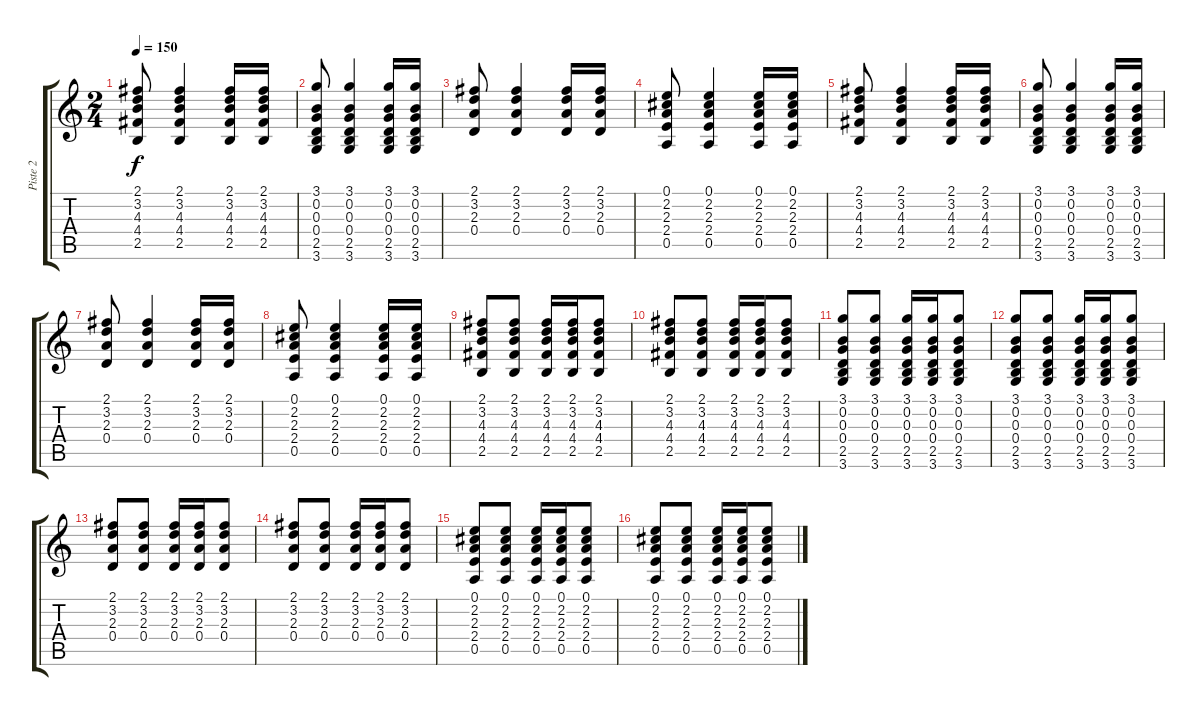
\track ("Piste 2" "Piste 2") {instrument acousticguitarsteel}
\staff {score tabs}
\tuning (E4 B3 G3 D3 A2 E2) {hide}
\ts (2 4)
\tempo 150
\clef g2
\ks c
(2.1 3.2 4.3 4.4 2.5).8{dy f} (2.1 3.2 4.3 4.4 2.5).4 (2.1 3.2 4.3 4.4 2.5).16 (2.1 3.2 4.3 4.4 2.5).16 |
(3.1 0.2 0.3 0.4 2.5 3.6).8 (3.1 0.2 0.3 0.4 2.5 3.6).4 (3.1 0.2 0.3 0.4 2.5 3.6).16 (3.1 0.2 0.3 0.4 2.5 3.6).16 |
(2.1 3.2 2.3 0.4).8 (2.1 3.2 2.3 0.4).4 (2.1 3.2 2.3 0.4).16 (2.1 3.2 2.3 0.4).16 |
(0.1 2.2 2.3 2.4 0.5).8 (0.1 2.2 2.3 2.4 0.5).4 (0.1 2.2 2.3 2.4 0.5).16 (0.1 2.2 2.3 2.4 0.5).16 |
(2.1 3.2 4.3 4.4 2.5).8 (2.1 3.2 4.3 4.4 2.5).4 (2.1 3.2 4.3 4.4 2.5).16 (2.1 3.2 4.3 4.4 2.5).16 |
(3.1 0.2 0.3 0.4 2.5 3.6).8 (3.1 0.2 0.3 0.4 2.5 3.6).4 (3.1 0.2 0.3 0.4 2.5 3.6).16 (3.1 0.2 0.3 0.4 2.5 3.6).16 |
(2.1 3.2 2.3 0.4).8 (2.1 3.2 2.3 0.4).4 (2.1 3.2 2.3 0.4).16 (2.1 3.2 2.3 0.4).16 |
(0.1 2.2 2.3 2.4 0.5).8 (0.1 2.2 2.3 2.4 0.5).4 (0.1 2.2 2.3 2.4 0.5).16 (0.1 2.2 2.3 2.4 0.5).16 |
(2.1 3.2 4.3 4.4 2.5).8 (2.1 3.2 4.3 4.4 2.5).8 (2.1 3.2 4.3 4.4 2.5).16 (2.1 3.2 4.3 4.4 2.5).16 (2.1 3.2 4.3 4.4 2.5).8 |
(2.1 3.2 4.3 4.4 2.5).8 (2.1 3.2 4.3 4.4 2.5).8 (2.1 3.2 4.3 4.4 2.5).16 (2.1 3.2 4.3 4.4 2.5).16 (2.1 3.2 4.3 4.4 2.5).8 |
(3.1 0.2 0.3 0.4 2.5 3.6).8 (3.1 0.2 0.3 0.4 2.5 3.6).8 (3.1 0.2 0.3 0.4 2.5 3.6).16 (3.1 0.2 0.3 0.4 2.5 3.6).16 (3.1 0.2 0.3 0.4 2.5 3.6).8 |
(3.1 0.2 0.3 0.4 2.5 3.6).8 (3.1 0.2 0.3 0.4 2.5 3.6).8 (3.1 0.2 0.3 0.4 2.5 3.6).16 (3.1 0.2 0.3 0.4 2.5 3.6).16 (3.1 0.2 0.3 0.4 2.5 3.6).8 |
(2.1 3.2 2.3 0.4).8 (2.1 3.2 2.3 0.4).8 (2.1 3.2 2.3 0.4).16 (2.1 3.2 2.3 0.4).16 (2.1 3.2 2.3 0.4).8 |
(2.1 3.2 2.3 0.4).8 (2.1 3.2 2.3 0.4).8 (2.1 3.2 2.3 0.4).16 (2.1 3.2 2.3 0.4).16 (2.1 3.2 2.3 0.4).8 |
(0.1 2.2 2.3 2.4 0.5).8 (0.1 2.2 2.3 2.4 0.5).8 (0.1 2.2 2.3 2.4 0.5).16 (0.1 2.2 2.3 2.4 0.5).16 (0.1 2.2 2.3 2.4 0.5).8 |
(0.1 2.2 2.3 2.4 0.5).8 (0.1 2.2 2.3 2.4 0.5).8 (0.1 2.2 2.3 2.4 0.5).16 (0.1 2.2 2.3 2.4 0.5).16 (0.1 2.2 2.3 2.4 0.5).8
